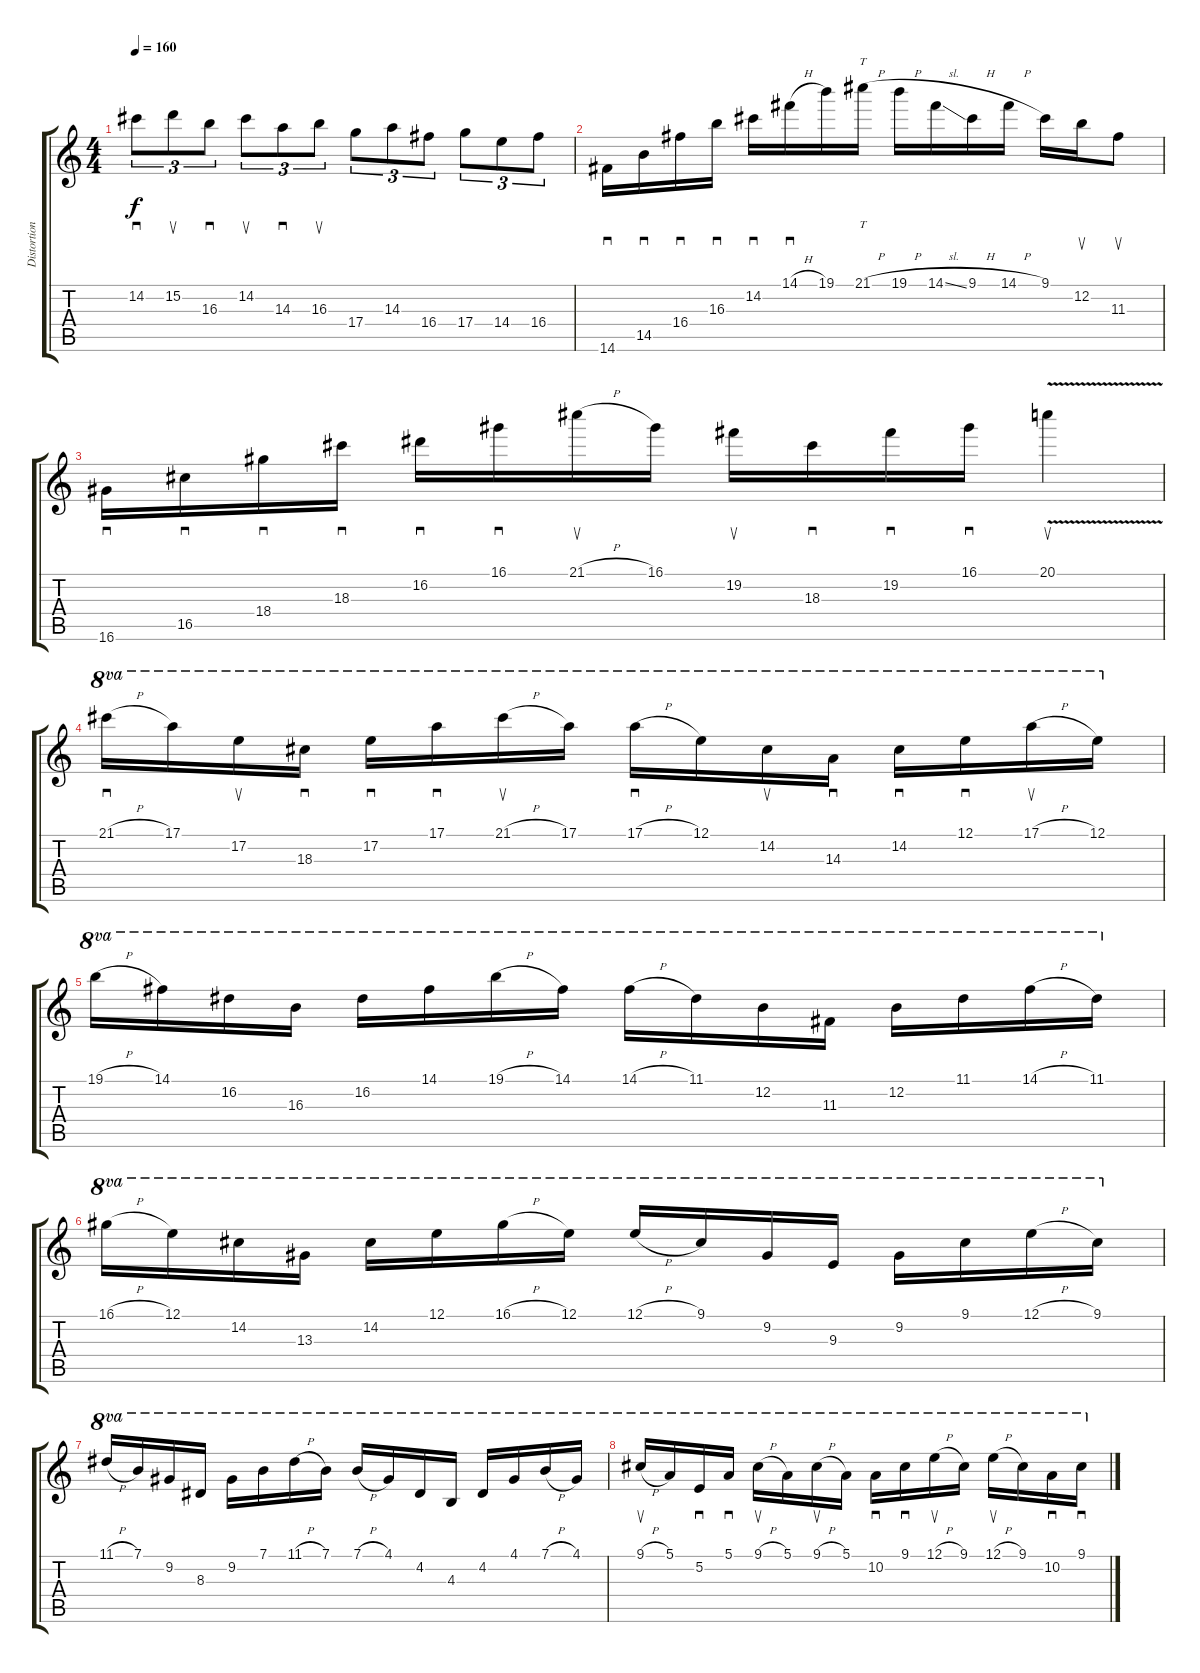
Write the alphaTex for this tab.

\track ("Distortion Guitar" "Distortion") {instrument overdrivenguitar}
\staff {score tabs}
\tuning (E4 B3 G3 D3 A2 E2) {hide}
\ts (4 4)
\tempo 160
\clef g2
\ks c
14.2.8{sd tu (3 2) dy f} 15.2.8{su tu (3 2)} 16.3.8{sd tu (3 2)} 14.2.8{su tu (3 2)} 14.3.8{sd tu (3 2)} 16.3.8{su tu (3 2)} 17.4.8{tu (3 2)} 14.3.8{tu (3 2)} 16.4.8{tu (3 2)} 17.4.8{tu (3 2)} 14.4.8{tu (3 2)} 16.4.8{tu (3 2)} |
14.6.16{sd} 14.5.16{sd} 16.4.16{sd} 16.3.16{sd} 14.2.16{sd} 14.1{h}.16{sd} 19.1.16 21.1{h}.16{tt} 19.1{h}.16 14.1{sl}.16 9.1{h}.16 14.1{h}.16 9.1.16 12.2.16{su} 11.3.8{su} |
16.6.16{sd} 16.5.16{sd} 18.4.16{sd} 18.3.16{sd} 16.2.16{sd} 16.1.16{sd} 21.1{h}.16{su} 16.1.16 19.2.16{su} 18.3.16{sd} 19.2.16{sd} 16.1.16{sd} 20.1{v}.4{su} |
21.1{h}.16{sd ot 8va} 17.1.16{ot 8va} 17.2.16{su ot 8va} 18.3.16{sd ot 8va} 17.2.16{sd ot 8va} 17.1.16{sd ot 8va} 21.1{h}.16{su ot 8va} 17.1.16{ot 8va} 17.1{h}.16{sd ot 8va} 12.1.16{ot 8va} 14.2.16{su ot 8va} 14.3.16{sd ot 8va} 14.2.16{sd ot 8va} 12.1.16{sd ot 8va} 17.1{h}.16{su ot 8va} 12.1.16{ot 8va} |
19.1{h}.16{ot 8va} 14.1.16{ot 8va} 16.2.16{ot 8va} 16.3.16{ot 8va} 16.2.16{ot 8va} 14.1.16{ot 8va} 19.1{h}.16{ot 8va} 14.1.16{ot 8va} 14.1{h}.16{ot 8va} 11.1.16{ot 8va} 12.2.16{ot 8va} 11.3.16{ot 8va} 12.2.16{ot 8va} 11.1.16{ot 8va} 14.1{h}.16{ot 8va} 11.1.16{ot 8va} |
16.1{h}.16{ot 8va} 12.1.16{ot 8va} 14.2.16{ot 8va} 13.3.16{ot 8va} 14.2.16{ot 8va} 12.1.16{ot 8va} 16.1{h}.16{ot 8va} 12.1.16{ot 8va} 12.1{h}.16{ot 8va} 9.1.16{ot 8va} 9.2.16{ot 8va} 9.3.16{ot 8va} 9.2.16{ot 8va} 9.1.16{ot 8va} 12.1{h}.16{ot 8va} 9.1.16{ot 8va} |
11.1{h}.16{ot 8va} 7.1.16{ot 8va} 9.2.16{ot 8va} 8.3.16{ot 8va} 9.2.16{ot 8va} 7.1.16{ot 8va} 11.1{h}.16{ot 8va} 7.1.16{ot 8va} 7.1{h}.16{ot 8va} 4.1.16{ot 8va} 4.2.16{ot 8va} 4.3.16{ot 8va} 4.2.16{ot 8va} 4.1.16{ot 8va} 7.1{h}.16{ot 8va} 4.1.16{ot 8va} |
9.1{h}.16{su ot 8va} 5.1.16{ot 8va} 5.2.16{sd ot 8va} 5.1.16{sd ot 8va} 9.1{h}.16{su ot 8va} 5.1.16{ot 8va} 9.1{h}.16{su ot 8va} 5.1.16{ot 8va} 10.2.16{sd ot 8va} 9.1.16{sd ot 8va} 12.1{h}.16{su ot 8va} 9.1.16{ot 8va} 12.1{h}.16{su ot 8va} 9.1.16{ot 8va} 10.2.16{sd ot 8va} 9.1.16{sd ot 8va}
